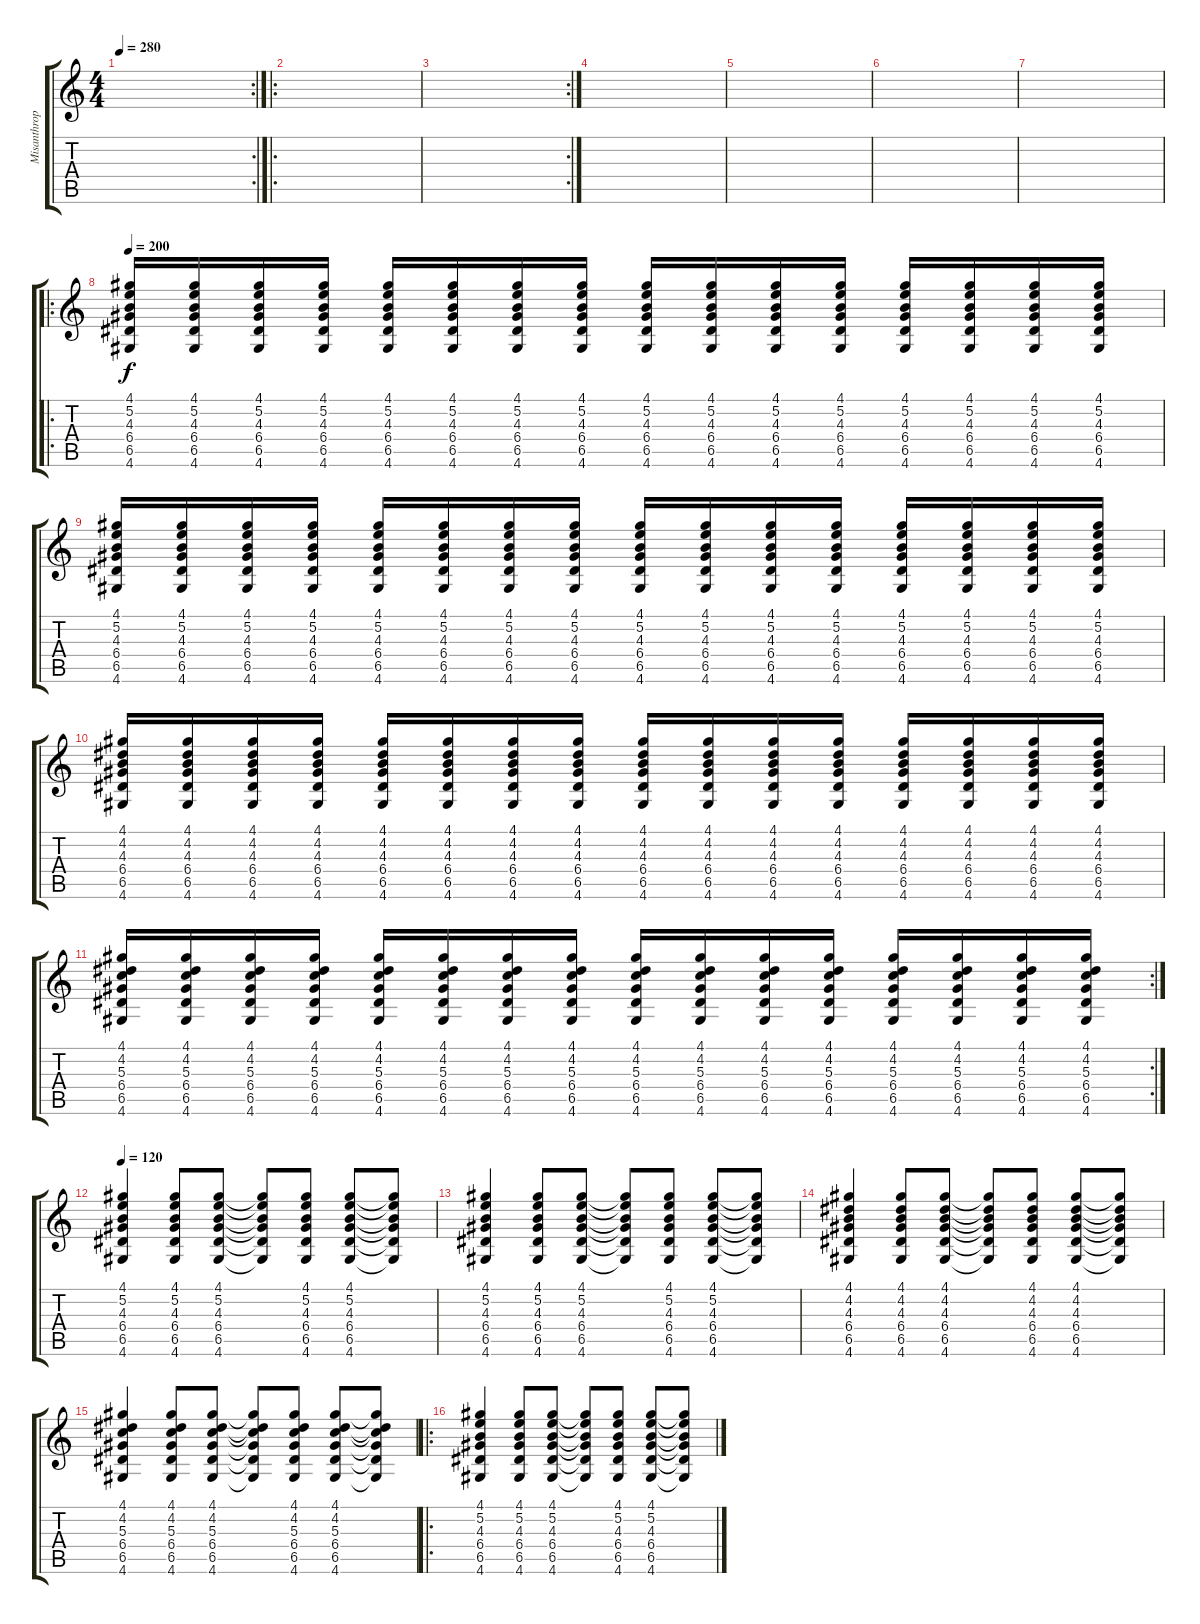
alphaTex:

\track ("Misanthropy Chords" "Misanthrop") {instrument distortionguitar}
\staff {score tabs}
\tuning (E4 B3 G3 D3 A2 E2) {hide}
\rc 2
\ts (4 4)
\tempo 280
\clef g2
\ks c
|
\ro
|
\rc 2
|
|
|
|
|
\ro
\tempo 200
(4.1 5.2 4.3 6.4 6.5 4.6).16 (4.1 5.2 4.3 6.4 6.5 4.6).16 (4.1 5.2 4.3 6.4 6.5 4.6).16 (4.1 5.2 4.3 6.4 6.5 4.6).16 (4.1 5.2 4.3 6.4 6.5 4.6).16 (4.1 5.2 4.3 6.4 6.5 4.6).16 (4.1 5.2 4.3 6.4 6.5 4.6).16 (4.1 5.2 4.3 6.4 6.5 4.6).16 (4.1 5.2 4.3 6.4 6.5 4.6).16 (4.1 5.2 4.3 6.4 6.5 4.6).16 (4.1 5.2 4.3 6.4 6.5 4.6).16 (4.1 5.2 4.3 6.4 6.5 4.6).16 (4.1 5.2 4.3 6.4 6.5 4.6).16 (4.1 5.2 4.3 6.4 6.5 4.6).16 (4.1 5.2 4.3 6.4 6.5 4.6).16 (4.1 5.2 4.3 6.4 6.5 4.6).16 |
(4.1 5.2 4.3 6.4 6.5 4.6).16 (4.1 5.2 4.3 6.4 6.5 4.6).16 (4.1 5.2 4.3 6.4 6.5 4.6).16 (4.1 5.2 4.3 6.4 6.5 4.6).16 (4.1 5.2 4.3 6.4 6.5 4.6).16 (4.1 5.2 4.3 6.4 6.5 4.6).16 (4.1 5.2 4.3 6.4 6.5 4.6).16 (4.1 5.2 4.3 6.4 6.5 4.6).16 (4.1 5.2 4.3 6.4 6.5 4.6).16 (4.1 5.2 4.3 6.4 6.5 4.6).16 (4.1 5.2 4.3 6.4 6.5 4.6).16 (4.1 5.2 4.3 6.4 6.5 4.6).16 (4.1 5.2 4.3 6.4 6.5 4.6).16 (4.1 5.2 4.3 6.4 6.5 4.6).16 (4.1 5.2 4.3 6.4 6.5 4.6).16 (4.1 5.2 4.3 6.4 6.5 4.6).16 |
(4.1 4.2 4.3 6.4 6.5 4.6).16 (4.1 4.2 4.3 6.4 6.5 4.6).16 (4.1 4.2 4.3 6.4 6.5 4.6).16 (4.1 4.2 4.3 6.4 6.5 4.6).16 (4.1 4.2 4.3 6.4 6.5 4.6).16 (4.1 4.2 4.3 6.4 6.5 4.6).16 (4.1 4.2 4.3 6.4 6.5 4.6).16 (4.1 4.2 4.3 6.4 6.5 4.6).16 (4.1 4.2 4.3 6.4 6.5 4.6).16 (4.1 4.2 4.3 6.4 6.5 4.6).16 (4.1 4.2 4.3 6.4 6.5 4.6).16 (4.1 4.2 4.3 6.4 6.5 4.6).16 (4.1 4.2 4.3 6.4 6.5 4.6).16 (4.1 4.2 4.3 6.4 6.5 4.6).16 (4.1 4.2 4.3 6.4 6.5 4.6).16 (4.1 4.2 4.3 6.4 6.5 4.6).16 |
\rc 2
(4.1 4.2 5.3 6.4 6.5 4.6).16 (4.1 4.2 5.3 6.4 6.5 4.6).16 (4.1 4.2 5.3 6.4 6.5 4.6).16 (4.1 4.2 5.3 6.4 6.5 4.6).16 (4.1 4.2 5.3 6.4 6.5 4.6).16 (4.1 4.2 5.3 6.4 6.5 4.6).16 (4.1 4.2 5.3 6.4 6.5 4.6).16 (4.1 4.2 5.3 6.4 6.5 4.6).16 (4.1 4.2 5.3 6.4 6.5 4.6).16 (4.1 4.2 5.3 6.4 6.5 4.6).16 (4.1 4.2 5.3 6.4 6.5 4.6).16 (4.1 4.2 5.3 6.4 6.5 4.6).16 (4.1 4.2 5.3 6.4 6.5 4.6).16 (4.1 4.2 5.3 6.4 6.5 4.6).16 (4.1 4.2 5.3 6.4 6.5 4.6).16 (4.1 4.2 5.3 6.4 6.5 4.6).16 |
\tempo 120
(4.1 5.2 4.3 6.4 6.5 4.6).4 (4.1 5.2 4.3 6.4 6.5 4.6).8 (4.1 5.2 4.3 6.4 6.5 4.6).8 (4.1{t} 5.2{t} 4.3{t} 6.4{t} 6.5{t} 4.6{t}).8 (4.1 5.2 4.3 6.4 6.5 4.6).8 (4.1 5.2 4.3 6.4 6.5 4.6).8 (4.1{t} 5.2{t} 4.3{t} 6.4{t} 6.5{t} 4.6{t}).8 |
(4.1 5.2 4.3 6.4 6.5 4.6).4 (4.1 5.2 4.3 6.4 6.5 4.6).8 (4.1 5.2 4.3 6.4 6.5 4.6).8 (4.1{t} 5.2{t} 4.3{t} 6.4{t} 6.5{t} 4.6{t}).8 (4.1 5.2 4.3 6.4 6.5 4.6).8 (4.1 5.2 4.3 6.4 6.5 4.6).8 (4.1{t} 5.2{t} 4.3{t} 6.4{t} 6.5{t} 4.6{t}).8 |
(4.1 4.2 4.3 6.4 6.5 4.6).4 (4.1 4.2 4.3 6.4 6.5 4.6).8 (4.1 4.2 4.3 6.4 6.5 4.6).8 (4.1{t} 4.2{t} 4.3{t} 6.4{t} 6.5{t} 4.6{t}).8 (4.1 4.2 4.3 6.4 6.5 4.6).8 (4.1 4.2 4.3 6.4 6.5 4.6).8 (4.1{t} 4.2{t} 4.3{t} 6.4{t} 6.5{t} 4.6{t}).8 |
(4.1 4.2 5.3 6.4 6.5 4.6).4 (4.1 4.2 5.3 6.4 6.5 4.6).8 (4.1 4.2 5.3 6.4 6.5 4.6).8 (4.1{t} 4.2{t} 5.3{t} 6.4{t} 6.5{t} 4.6{t}).8 (4.1 4.2 5.3 6.4 6.5 4.6).8 (4.1 4.2 5.3 6.4 6.5 4.6).8 (4.1{t} 4.2{t} 5.3{t} 6.4{t} 6.5{t} 4.6{t}).8 |
\ro
(4.1 5.2 4.3 6.4 6.5 4.6).4 (4.1 5.2 4.3 6.4 6.5 4.6).8 (4.1 5.2 4.3 6.4 6.5 4.6).8 (4.1{t} 5.2{t} 4.3{t} 6.4{t} 6.5{t} 4.6{t}).8 (4.1 5.2 4.3 6.4 6.5 4.6).8 (4.1 5.2 4.3 6.4 6.5 4.6).8 (4.1{t} 5.2{t} 4.3{t} 6.4{t} 6.5{t} 4.6{t}).8
